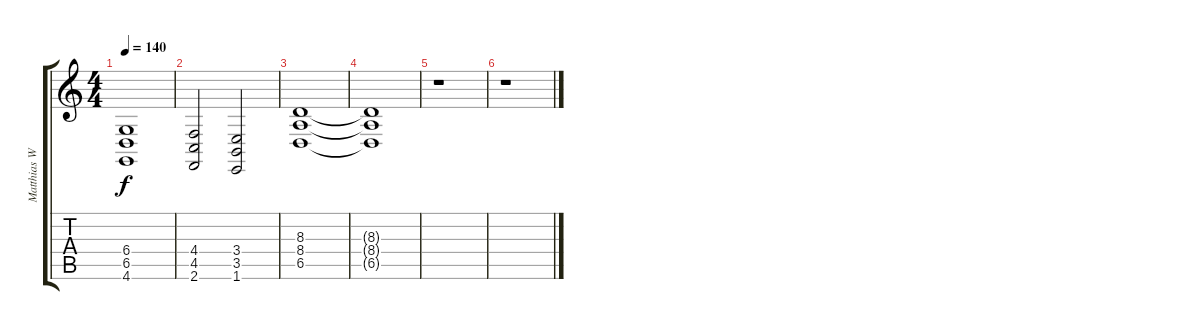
\track ("Matthias Wiesner" "Matthias W") {instrument synthstrings2}
\staff {score tabs}
\tuning (Eb4 Bb3 Gb3 Db3 Ab2 Eb2) {hide}
\ts (4 4)
\tempo 140
\clef g2
\ks c
(6.4 6.5 4.6).1{dy f} |
(4.4 4.5 2.6).2 (3.4 3.5 1.6).2 |
(8.3 8.4 6.5).1 |
(8.3{t} 8.4{t} 6.5{t}).1 |
r.1 |
r.1
